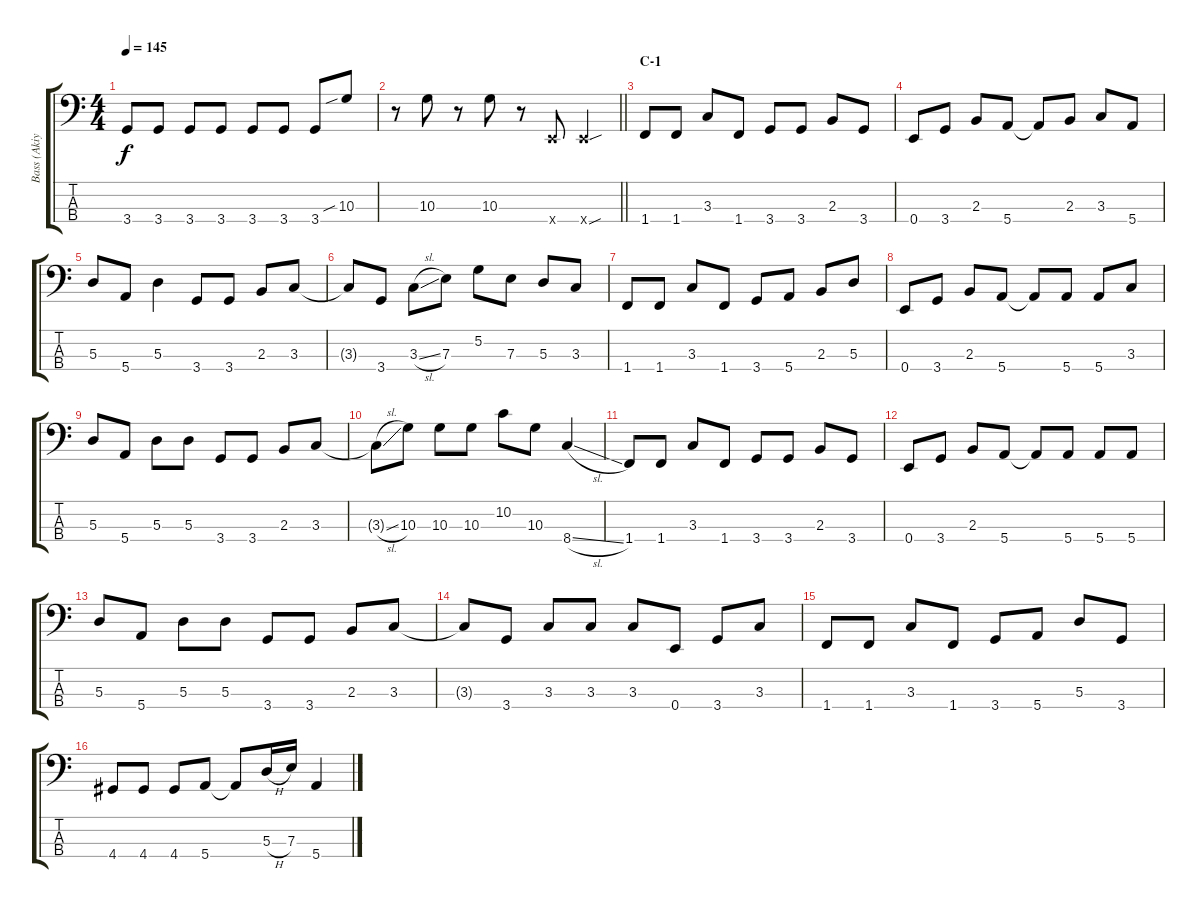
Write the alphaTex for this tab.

\track ("Bass (Akiyama Mio)" "Bass (Akiy") {instrument electricbassfinger}
\staff {score tabs}
\tuning (G2 D2 A1 E1) {hide}
\ts (4 4)
\tempo 145
\clef f4
\ks c
3.4{t}.8{dy f} 3.4.8 3.4.8 3.4.8 3.4.8 3.4.8 3.4.8 10.3{sib}.8 |
\barLineRight lightlight
r.8 10.3.8 r.8 10.3.8 r.8 0.4{x}.8 0.4{sou x}.4 |
\section ("" "C-1")
1.4.8 1.4.8 3.3.8 1.4.8 3.4.8 3.4.8 2.3.8 3.4.8 |
0.4.8 3.4.8 2.3.8 5.4.8 5.4{t}.8 2.3.8 3.3.8 5.4.8 |
5.3.8 5.4.8 5.3.4 3.4.8 3.4.8 2.3.8 3.3.8 |
3.3{t}.8 3.4.8 3.3{sl}.8 7.3.8 5.2.8 7.3.8 5.3.8 3.3.8 |
1.4.8 1.4.8 3.3.8 1.4.8 3.4.8 5.4.8 2.3.8 5.3.8 |
0.4.8 3.4.8 2.3.8 5.4.8 5.4{t}.8 5.4.8 5.4.8 3.3.8 |
5.3.8 5.4.8 5.3.8 5.3.8 3.4.8 3.4.8 2.3.8 3.3.8 |
3.3{sl t}.8 10.3.8 10.3.8 10.3.8 10.2.8 10.3.8 8.4{sl}.4 |
1.4.8 1.4.8 3.3.8 1.4.8 3.4.8 3.4.8 2.3.8 3.4.8 |
0.4.8 3.4.8 2.3.8 5.4.8 5.4{t}.8 5.4.8 5.4.8 5.4.8 |
5.3.8 5.4.8 5.3.8 5.3.8 3.4.8 3.4.8 2.3.8 3.3.8 |
3.3{t}.8 3.4.8 3.3.8 3.3.8 3.3.8 0.4.8 3.4.8 3.3.8 |
1.4.8 1.4.8 3.3.8 1.4.8 3.4.8 5.4.8 5.3.8 3.4.8 |
4.4.8 4.4.8 4.4.8 5.4.8 5.4{t}.8 5.3{h}.16 7.3.16 5.4.4
